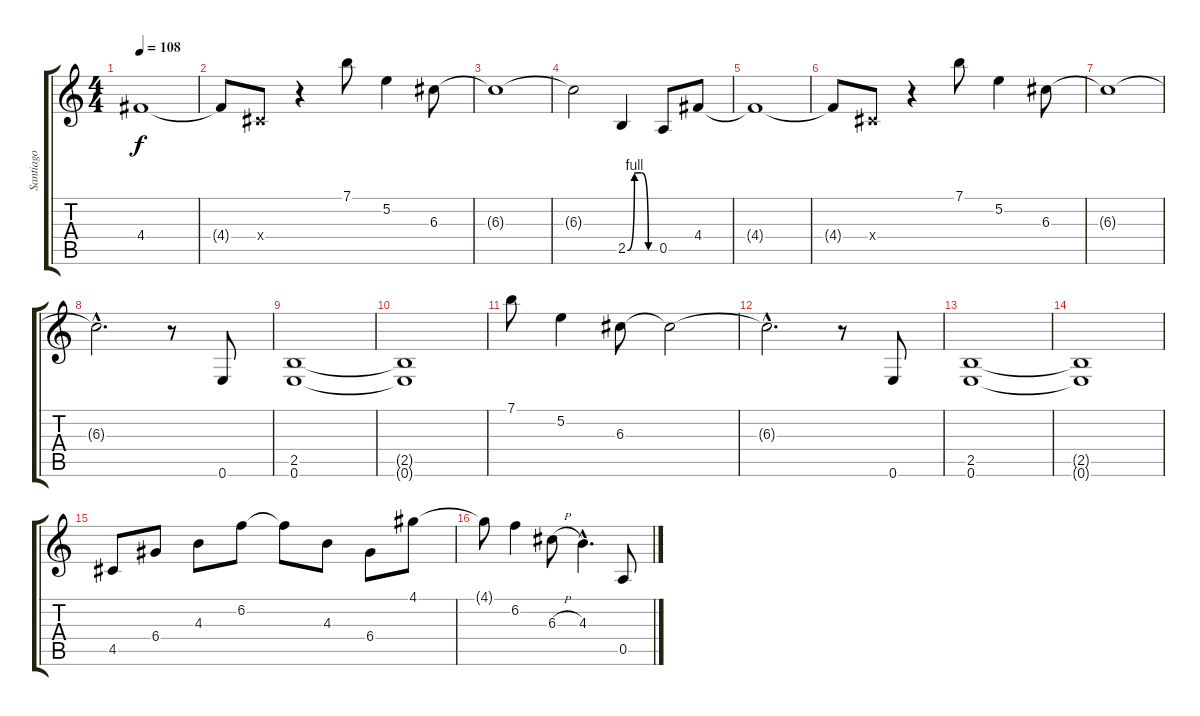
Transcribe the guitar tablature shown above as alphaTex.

\track ("Santiago" "Santiago") {instrument distortionguitar}
\staff {score tabs}
\tuning (E4 B3 G3 D3 A2 E2) {hide}
\ts (4 4)
\tempo 108
\clef g2
\ks c
4.4{t}.1{dy f} |
4.4{t}.8 -1.4{x}.8 r.4 7.1.8 5.2.4 6.3.8 |
6.3{t}.1 |
6.3{t}.2 2.5{be (custom 0 0 15 4 30 4 45 0 60 0)}.4 0.5.8 4.4.8 |
4.4{t}.1 |
4.4{t}.8 -1.4{x}.8 r.4 7.1.8 5.2.4 6.3.8 |
6.3{t}.1 |
6.3{hac t}.2{d} r.8 0.6.8 |
(2.5 0.6).1 |
(2.5{t} 0.6{t}).1 |
7.1.8 5.2.4 6.3.8 6.3{t}.2 |
6.3{hac t}.2{d} r.8 0.6.8 |
(2.5 0.6).1 |
(2.5{t} 0.6{t}).1 |
4.5.8 6.4.8 4.3.8 6.2.8 6.2{t}.8 4.3.8 6.4.8 4.1.8 |
4.1{t}.8 6.2.4 6.3{h}.8 4.3{hac}.4{d} 0.5.8
